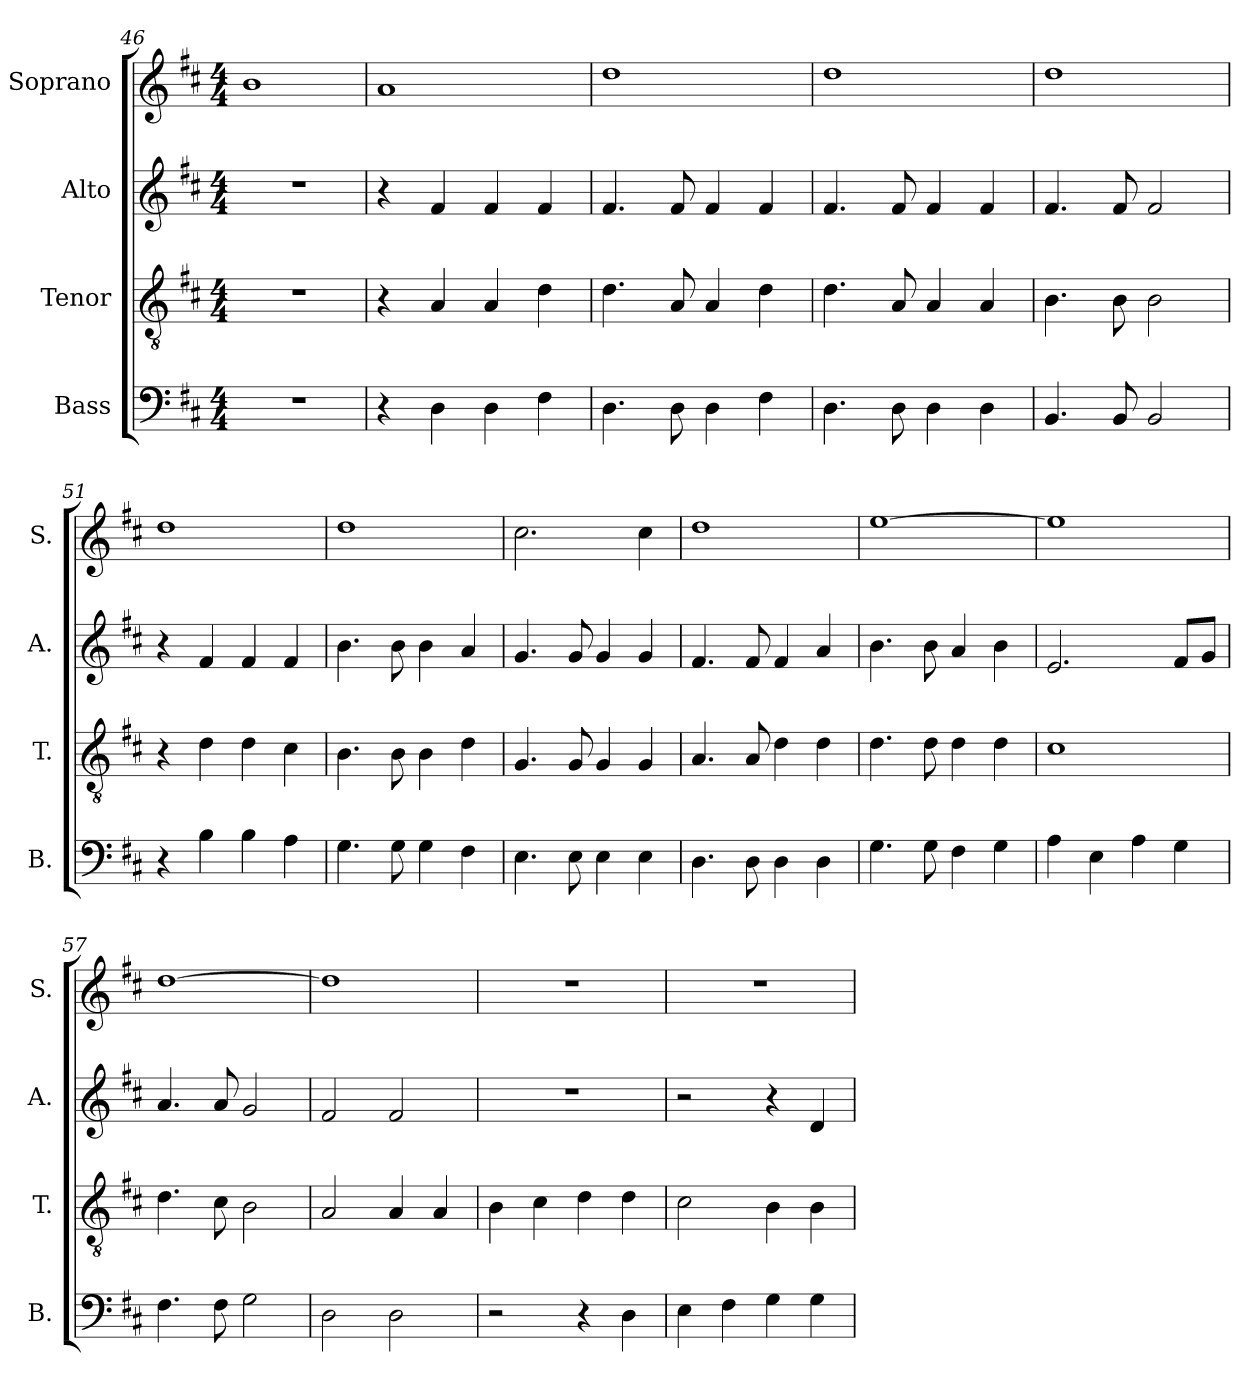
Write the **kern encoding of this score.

**kern	**kern	**kern	**kern
*part4	*part3	*part2	*part1
*staff4	*staff3	*staff2	*staff1
*I"Bass	*I"Tenor	*I"Alto	*I"Soprano
*I'B.	*I'T.	*I'A.	*I'S.
*clefF4	*clefGv2	*clefG2	*clefG2
*k[f#c#]	*k[f#c#]	*k[f#c#]	*k[f#c#]
*D:	*D:	*D:	*D:
*M4/4	*M4/4	*M4/4	*M4/4
=46	=46	=46	=46
1r	1r	1r	1b
=47	=47	=47	=47
4r	4r	4r	1a
4D\	4A/	4f#/	.
4D\	4A/	4f#/	.
4F#\	4d\	4f#/	.
=48	=48	=48	=48
4.D\	4.d\	4.f#/	1dd
8D\	8A/	8f#/	.
4D\	4A/	4f#/	.
4F#\	4d\	4f#/	.
=49	=49	=49	=49
4.D\	4.d\	4.f#/	1dd
8D\	8A/	8f#/	.
4D\	4A/	4f#/	.
4D\	4A/	4f#/	.
=50	=50	=50	=50
4.BB/	4.B\	4.f#/	1dd
8BB/	8B\	8f#/	.
2BB/	2B\	2f#/	.
=51	=51	=51	=51
4r	4r	4r	1dd
4B\	4d\	4f#/	.
4B\	4d\	4f#/	.
4A\	4c#\	4f#/	.
=52	=52	=52	=52
4.G\	4.B\	4.b\	1dd
8G\	8B\	8b\	.
4G\	4B\	4b\	.
4F#\	4d\	4a/	.
!!LO:LB:g=z
=53	=53	=53	=53
4.E\	4.G/	4.g/	2.cc#\
8E\	8G/	8g/	.
4E\	4G/	4g/	.
4E\	4G/	4g/	4cc#\
=54	=54	=54	=54
4.D\	4.A/	4.f#/	1dd
8D\	8A/	8f#/	.
4D\	4d\	4f#/	.
4D\	4d\	4a/	.
=55	=55	=55	=55
4.G\	4.d\	4.b\	[1ee
8G\	8d\	8b\	.
4F#\	4d\	4a/	.
4G\	4d\	4b\	.
=56	=56	=56	=56
4A\	1c#	2.e/	1ee]
4E\	.	.	.
4A\	.	.	.
4G\	.	8f#/L	.
.	.	8g/J	.
=57	=57	=57	=57
4.F#\	4.d\	4.a/	[1dd
8F#\	8c#\	8a/	.
2G\	2B\	2g/	.
=58	=58	=58	=58
2D\	2A/	2f#/	1dd]
2D\	4A/	2f#/	.
.	4A/	.	.
=59	=59	=59	=59
2r	4B\	1r	1r
.	4c#\	.	.
4r	4d\	.	.
4D\	4d\	.	.
=60	=60	=60	=60
4E\	2c#\	2r	1r
4F#\	.	.	.
4G\	4B\	4r	.
4G\	4B\	4d/	.
=	=	=	=
*-	*-	*-	*-
